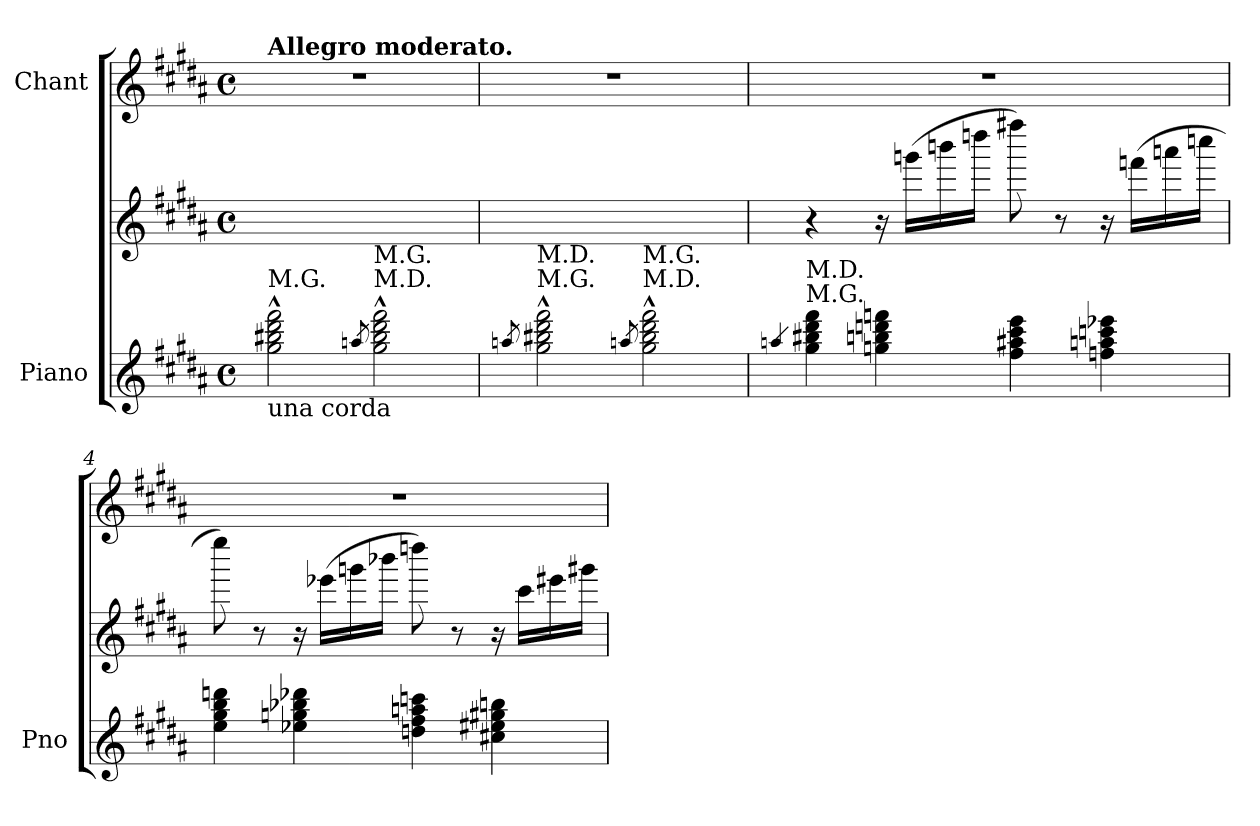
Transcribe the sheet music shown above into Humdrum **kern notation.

**kern	**kern	**kern
*part2	*part2	*part1
*staff3	*staff2	*staff1
*I"Piano	*	*I"Chant
*I'Pno	*	*
*clefG2	*clefG2	*clefG2
*k[f#c#g#d#a#]	*k[f#c#g#d#a#]	*k[f#c#g#d#a#]
*M4/4	*M4/4	*M4/4
*met(c)	*met(c)	*met(c)
=1	=1	=1
!	!	!LO:TX:a:B:t=Allegro moderato.
!LO:TX:b:t=una corda	!	!
!LO:TX:a:t=M.G.	!	!
2gg#\^^ 2bb#X\^^ 2ddd#\^^ 2fff#\^^	1ryy	1r
8qaan/	.	.
!LO:TX:a:t=M.D.	!	!
!LO:TX:a:t=M.G.	!	!
2gg#\^^ 2bb#\^^ 2ddd#\^^ 2fff#\^^	.	.
=2	=2	=2
8qaan/	.	.
!LO:TX:a:t=M.G.	!	!
!LO:TX:a:t=M.D.	!	!
2gg#\^^ 2bb#X\^^ 2ddd#\^^ 2fff#\^^	1ryy	1r
8qaan/	.	.
!LO:TX:a:t=M.D.	!	!
!LO:TX:a:t=M.G.	!	!
2gg#\^^ 2bb#\^^ 2ddd#\^^ 2fff#\^^	.	.
=3	=3	=3
4qaan/	.	.
!LO:TX:a:t=M.G.	!	!
!LO:TX:a:t=M.D.	!	!
4gg#\ 4bb#X\ 4ddd#\ 4fff#\	4r	1r
4ggn\ 4bbn\ 4dddn\ 4fffn\	16r	.
.	(16gggn\LL	.
.	16bbbn\	.
.	16ddddn\JJ	.
4ff#\ 4aa#X\ 4ccc#\ 4eee\	8ffff#X\)	.
.	8r	.
4ffn\ 4aan\ 4cccn\ 4eee-X\	16r	.
.	(16fffn\LL	.
.	16aaan\	.
.	16ccccn\JJ	.
!!LO:LB:g=z
=4	=4	=4
4ee\ 4gg#\ 4bb\ 4dddn\	8eeee\)	1r
.	8r	.
4ee-X\ 4ggn\ 4bb-X\ 4ddd-X\	16r	.
.	(16eee-X\LL	.
.	16gggn\	.
.	16bbb-X\JJ	.
4ddn\ 4ff#\ 4aan\ 4cccn\	8ddddn\)	.
.	8r	.
4cc#X\ 4ee#X\ 4gg#X\ 4bbn\	16r	.
.	16ccc#\LL	.
.	16eee#X\	.
.	16ggg#X\JJ	.
=	=	=
*-	*-	*-
